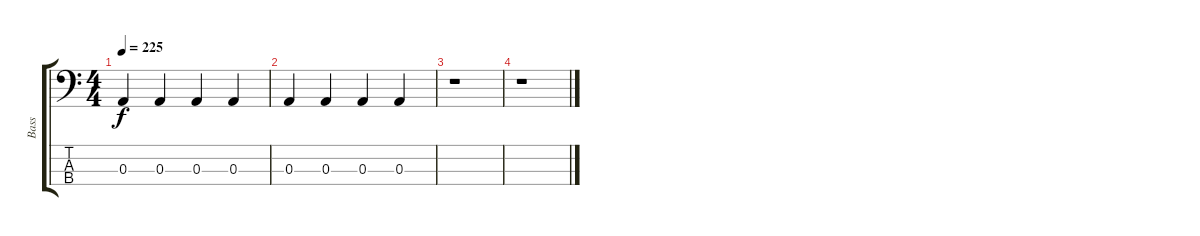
\track ("Bass" "Bass") {instrument electricbassfinger}
\staff {score tabs}
\tuning (G2 D2 A1 E1) {hide}
\ts (4 4)
\tempo 225
\clef f4
\ks c
0.3.4{dy f} 0.3.4 0.3.4 0.3.4 |
0.3.4 0.3.4 0.3.4 0.3.4 |
r.1 |
r.1
